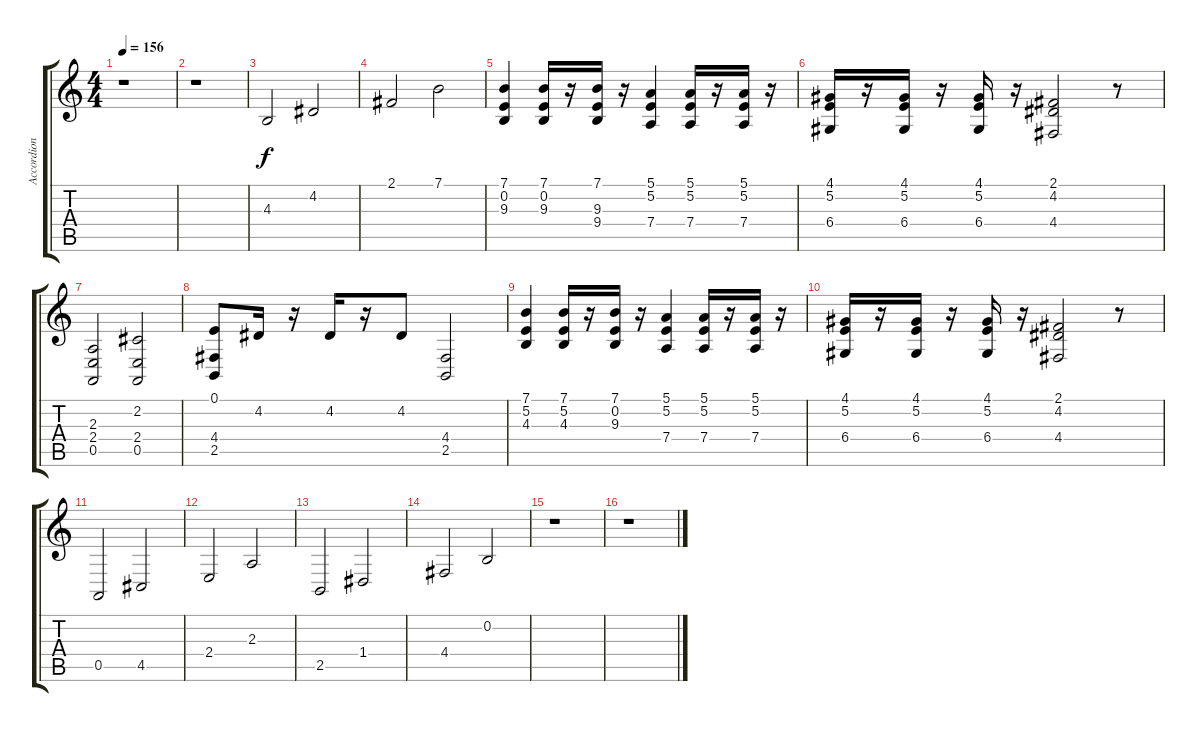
\track ("Accordion" "Accordion") {instrument accordion}
\staff {score tabs}
\tuning (E4 B3 G3 D3 A2 E2) {hide}
\ts (4 4)
\tempo 156
\clef g2
\ks c
r.1{dy f} |
r.1 |
4.3.2 4.2.2 |
2.1.2 7.1.2 |
(7.1 0.2 9.3).4 (7.1 0.2 9.3).16 r.16 (7.1 9.3 9.4).16 r.16 (5.1 5.2 7.4).4 (5.1 5.2 7.4).16 r.16 (5.1 5.2 7.4).16 r.16 |
(4.1 5.2 6.4).16 r.16 (4.1 5.2 6.4).16 r.16 (4.1 5.2 6.4).16 r.16 (2.1 4.2 4.4).2 r.8 |
(2.3 2.4 0.5).2 (2.2 2.4 0.5).2 |
(0.1 4.4 2.5).8 4.2.16 r.16 4.2.16 r.16 4.2.8 (4.4 2.5).2 |
(7.1 5.2 4.3).4 (7.1 5.2 4.3).16 r.16 (7.1 0.2 9.3).16 r.16 (5.1 5.2 7.4).4 (5.1 5.2 7.4).16 r.16 (5.1 5.2 7.4).16 r.16 |
(4.1 5.2 6.4).16 r.16 (4.1 5.2 6.4).16 r.16 (4.1 5.2 6.4).16 r.16 (2.1 4.2 4.4).2 r.8 |
0.5.2 4.5.2 |
2.4.2 2.3.2 |
2.5.2 1.4.2 |
4.4.2 0.2.2 |
r.1 |
r.1
